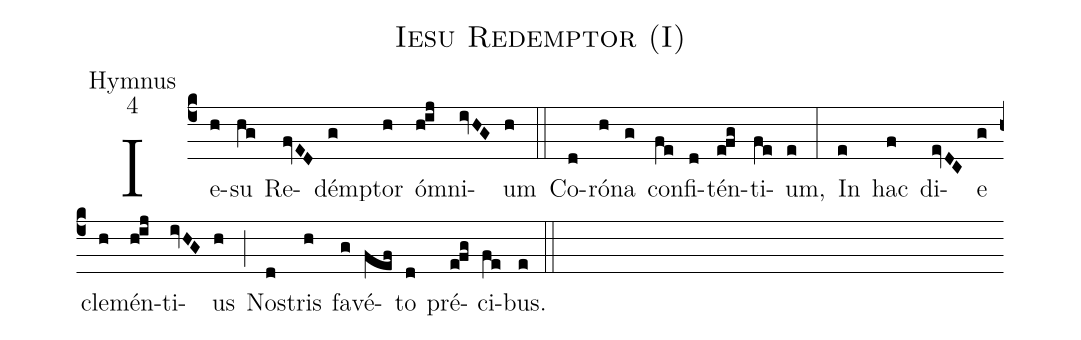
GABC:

name:Iesu Redemptor (I);
office-part:Hymnus;
mode:4;
%%
(c4) Ie(h)su(hg) Re(fvED)démp(g)tor(h) ó(h!ij)mni(ivHG)um(h) (::)
Co(d)ró(h)na(g) con(fe)fi(d)tén(e!fg)ti(fe)um,(e) (:)
In(e) hac(f) di(evDC)e(g) cle(h)mén(h!ij)ti(ivHG)us(h) (;) No(d)stris(h) fa(g)vé(fef)to(d) pré(e!fg)ci(fe)bus.(e) (::)
